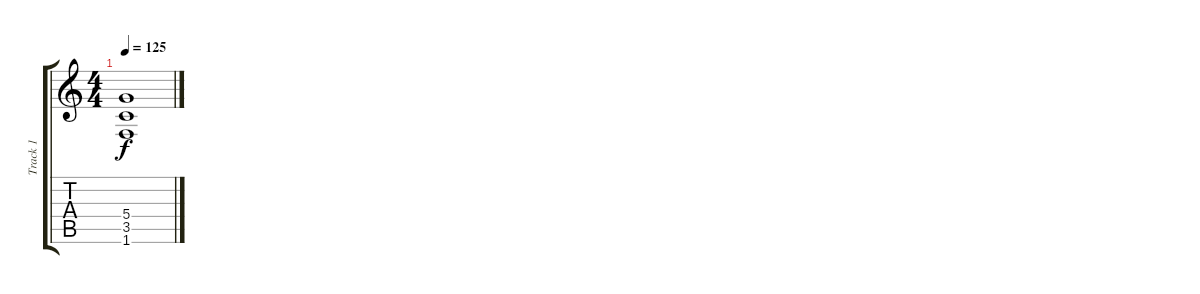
\track ("Track 1" "Track 1") {instrument overdrivenguitar}
\staff {score tabs}
\tuning (E4 B3 G3 D3 A2 E2) {hide}
\ts (4 4)
\tempo 125
\clef g2
\ks c
(5.4{t} 3.5{t} 1.6{t}).1{dy f volume 8}
